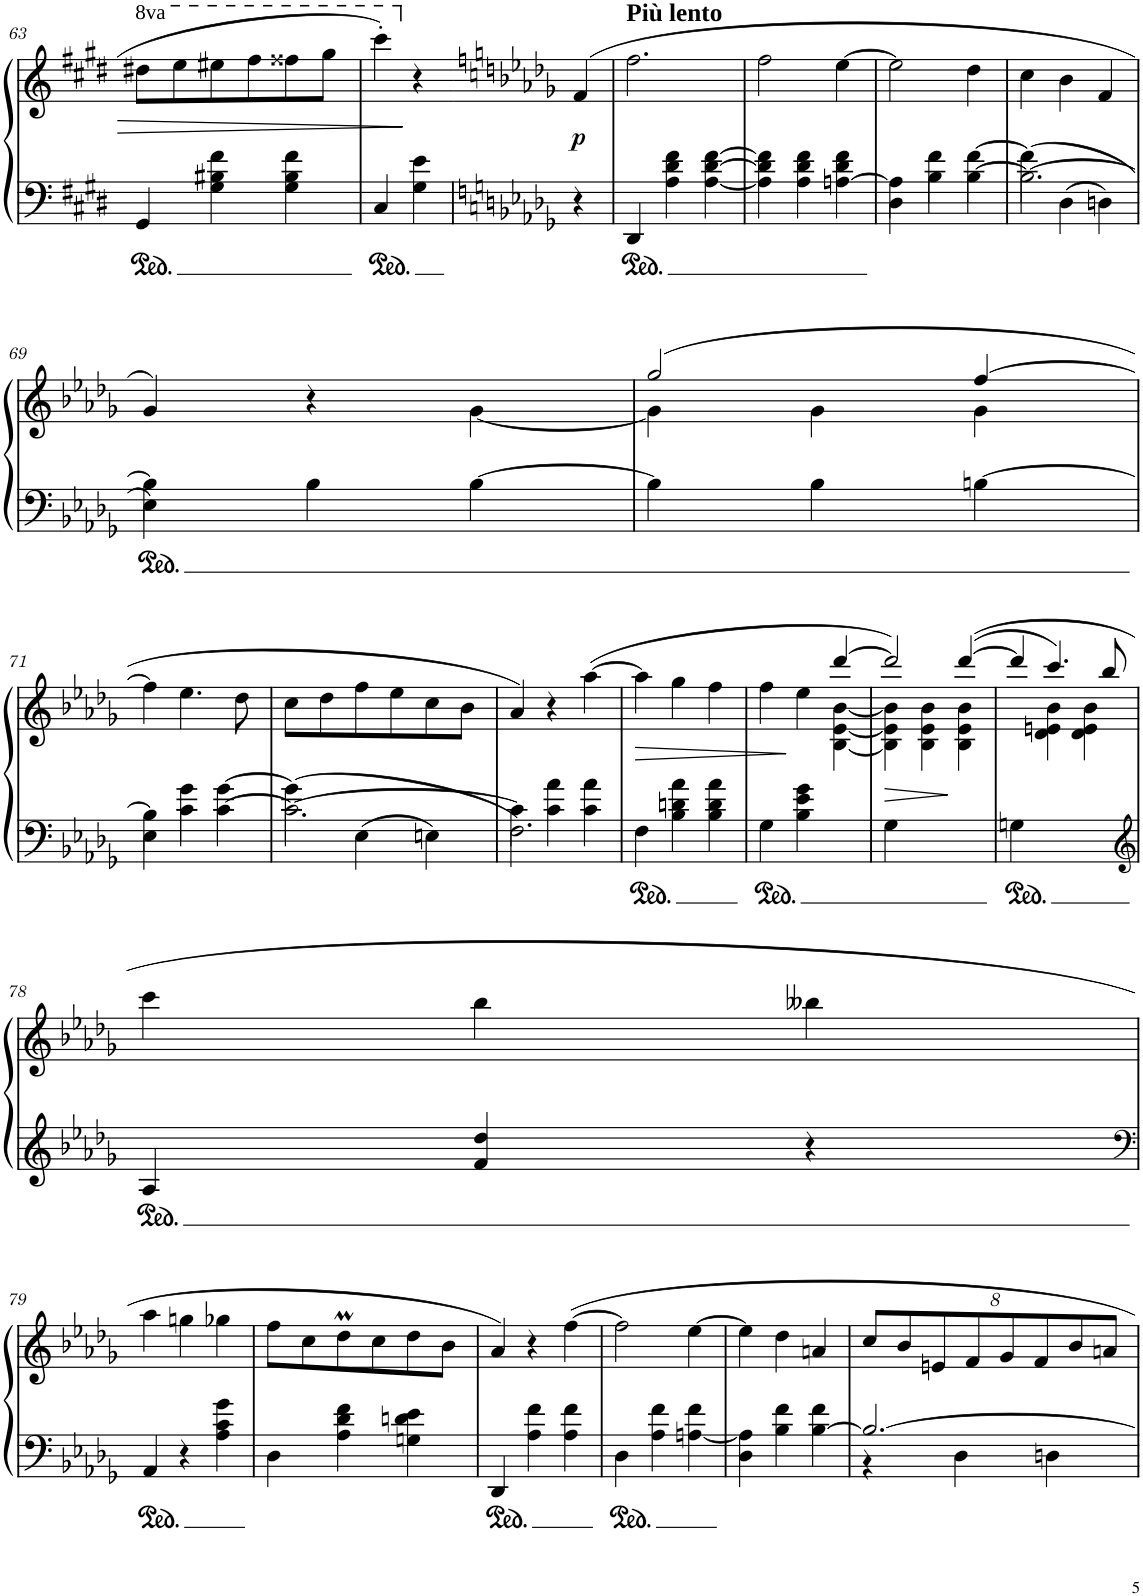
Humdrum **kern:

**kern	**kern	**dynam
*part1	*part1	*part1
*staff2	*staff1	*staff1/2
*I"Piano	*	*
*I'Pno	*	*
!!LO:PB:g=z
*clefF4	*clefG2	*
*k[f#c#g#d#]	*k[f#c#g#d#]	*
*M3/4	*M3/4	*
*	*8va	*
=63	=63	=63
4GG#/	8ddd#X\L	.
.	8eee\	.
4G#\ 4B#X\ 4f#\	8eee#X\	.
.	8fff#\	.
4G#\ 4B#\ 4f#\	8fff##X\	.
.	8ggg#\J	.
=64	=64	=64
4C#/	4cccc#'\	.
*	*X8va	*
4G#\ 4e\	4r	.
=64-	=64-	=64-
*k[b-e-a-d-g-]	*k[b-e-a-d-g-]	*
!	!	!LO:DY:b
4r	(4f/	p
=65	=65	=65
!	!LO:TX:a:B:t=Più lento	!
4DD-/	2.ff\	.
4A-\ 4d-\ 4f\	.	.
[<4A-\ [4d-\ [4f\	.	.
=66	=66	=66
4A-\] 4d-\] 4f\]	2ff\	.
4A-\ 4d-\ 4f\	.	.
[>4An\ 4d-\ 4f\	[4ee-\	.
=67	=67	=67
*^	*	*
4A\]	4D-\	2ee-\]	.
4f\	4B-\	.	.
[>4f\	[>4B-\	4dd-\	.
=68	=68	=68	=68
4f\]	2.B-\_	4cc\	.
4D-\	.	4b-\	.
4Dn\	.	4f/	.
!!LO:LB:g=z
=69	=69	=69	=69
*	*	*^	*
4E-\	4B-\]	4g-/)	2ryy	.
4B-\	4ryy	4r	.	.
4ryy	[>4B-\	4ryy	[4g-\	.
*v	*v	*	*	*
=70	=70	=70	=70
4B-\]	(>2gg-/	4g-\]	.
4B-\	.	4g-\	.
[>4Bn\	[>4ff/	4g-\	.
*	*v	*v	*
!!LO:LB:g=z
=71	=71	=71
*^	*	*
4E-\	4B\]	4ff\]	.
4g-\	4c\	4.ee-\	.
[>4g-\	[>4c\	.	.
.	.	8dd-\	.
=72	=72	=72	=72
4g-\]	2.c\_	8cc\L	.
.	.	8dd-\	.
4E-\	.	8ff\	.
.	.	8ee-\	.
4En\	.	8cc\	.
.	.	8b-\J	.
=73	=73	=73	=73
2.F\	4c\]	4a-/)	.
.	4c\ 4a-\	4r	.
.	4c\ 4a-\	([4aa-\	.
=74	=74	=74	=74
!	!	!	!LO:HP:b
*v	*v	*	*
4F\	4aa-\]	>
4B-\ 4dn\ 4a-\	4gg-\	.
4B-\ 4d\ 4a-\	4ff\	.
=75	=75	=75
*	*^	*
4G-\	4ff\	2ryy	.
4B-\ 4e-\ 4g-\	4ee-\	.	]
4ryy	[>4ddd-/	[4B-\ [4e-\ [4b-\	.
=76	=76	=76	=76
!	!	!	!LO:HP:b
4G-\	2ddd-/])	4B-\] 4e-\] 4b-\]	>
2ryy	.	4B-\ 4e-\ 4b-\	.
.	(>([>4ddd-/	4B-\ 4e-\ 4b-\	]
=77	=77	=77	=77
4Gn\	4ddd-/]	4ryy	.
2ryy	4.ccc/)	4d-\ 4en\ 4b-\	.
.	.	4d-\ 4e\ 4b-\	.
.	8bb-/	.	.
*	*v	*v	*
!!LO:LB:g=z
=78	=78	=78
*clefG2	*	*
4A-/	4ccc\	.
4f/ 4dd-/	4bb-\	.
4r	4bb--X\	.
!!LO:LB:g=z
=79	=79	=79
*clefF4	*	*
4AA-/	4aa-\	.
4r	4ggn\	.
4A-\ 4c\ 4g-\	4gg-X\	.
=80	=80	=80
4D-\	8ff\L	.
.	8cc\	.
4A-\ 4d-\ 4f\	8dd-M\	.
.	8cc\	.
4Gn\ 4dn\ 4e-\	8dd-\	.
.	8b-\J	.
=81	=81	=81
4DD-/	4a-/)	.
4A-\ 4f\	4r	.
4A-\ 4f\	[4ff\	.
=82	=82	=82
4D-\	2ff\]	.
4A-\ 4f\	.	.
[4An\ 4f\	[4ee-\	.
=83	=83	=83
4D-\ 4A\]	4ee-\]	.
4B-\ 4f\	4dd-\	.
[4B-\ 4f\	4an/	.
=84	=84	=84
*^	*	*
*	*	*Xbrackettup	*
2.B-/_	4r	32%3cc/L	.
.	.	32%3b-/	.
.	.	32%3en/	.
.	4D-\	.	.
.	.	32%3f/	.
.	.	32%3g-/	.
.	.	32%3f/	.
.	4Dn\	.	.
.	.	32%3b-/	.
.	.	32%3an/J	.
*v	*v	*	*
=	=	=
*-	*-	*-
